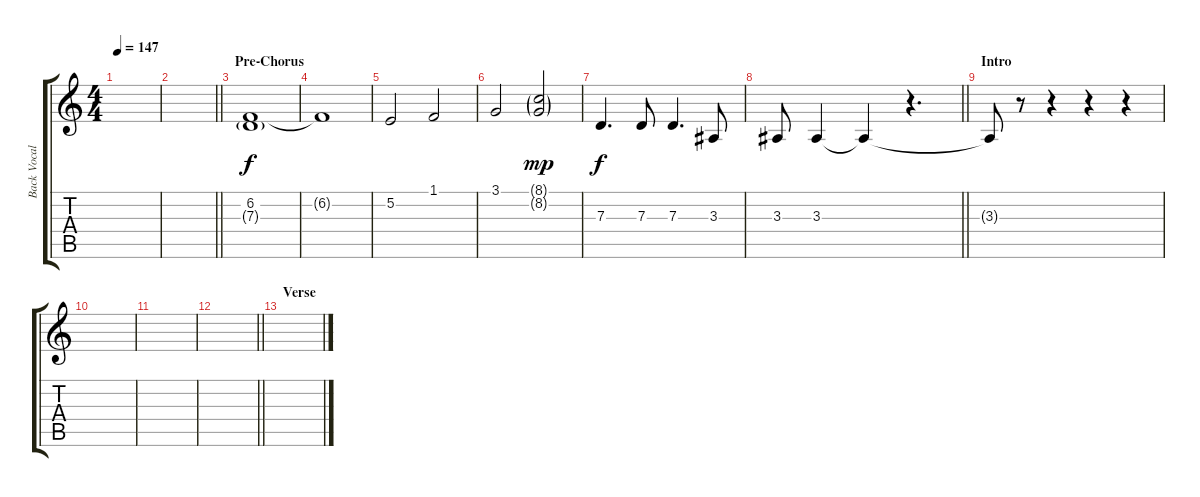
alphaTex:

\track ("Back Vocals" "Back Vocal") {instrument altosax}
\staff {score tabs}
\tuning (E4 B3 G3 D3 A2 E2) {hide}
\ts (4 4)
\tempo 147
\clef g2
\ks c
|
\barLineRight lightlight
|
\section ("" "Pre-Chorus")
(6.2 7.3{g}).1 |
6.2{t}.1{dy f} |
5.2.2 1.1.2 |
3.1.2 (8.1{g} 8.2{g}).2{dy mp} |
7.3.4{d dy f} 7.3.8 7.3.4{d} 3.3.8 |
\barLineRight lightlight
3.3.8 3.3.4 3.3{t}.4 r.4{d} |
\section ("" "Intro")
3.3{t}.8 r.8 r.4 r.4 r.4 |
|
|
\barLineRight lightlight
|
\section ("" "Verse")
